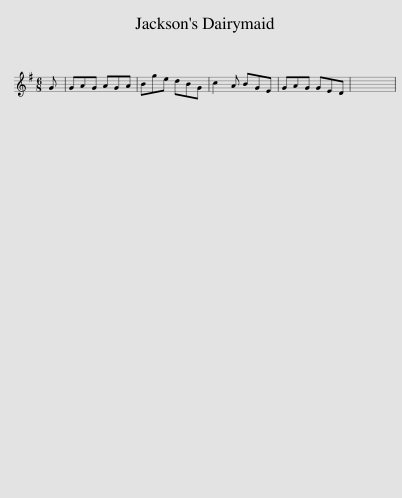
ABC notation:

X:1
L:1/8
M:6/8
I:linebreak $
K:G
V:1 treble
V:1
 G | GAG AGA | Bge dBG | c2 A BGE | GAG GED | %5
 x6 | %6
